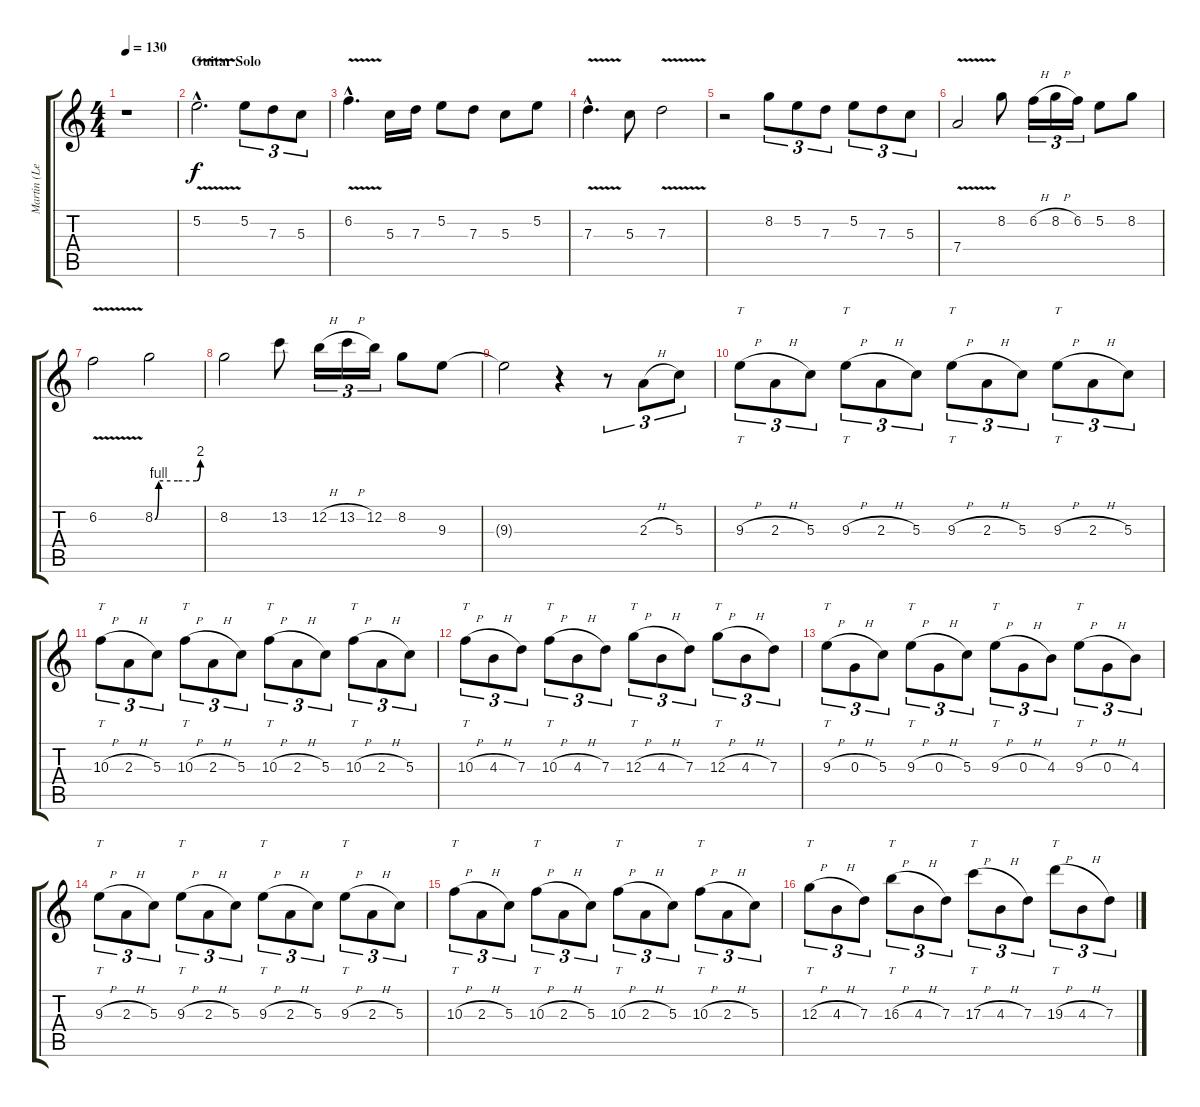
\track ("Martin (Lead Guitar)" "Martin (Le") {instrument overdrivenguitar}
\staff {score tabs}
\tuning (E4 B3 G3 D3 A2 E2) {hide}
\ts (4 4)
\tempo 130
\clef g2
\ks c
r.1{dy f volume 16 instrument overdrivenguitar} |
\section ("" "Guitar Solo")
5.2{v hac}.2{d} 5.2.8{tu (3 2)} 7.3.8{tu (3 2)} 5.3.8{tu (3 2)} |
6.2{v hac}.4{d} 5.3.16 7.3.16 5.2.8 7.3.8 5.3.8 5.2.8 |
7.3{v hac}.4{d} 5.3.8 7.3{v}.2 |
r.2 8.2.8{tu (3 2)} 5.2.8{tu (3 2)} 7.3.8{tu (3 2)} 5.2.8{tu (3 2)} 7.3.8{tu (3 2)} 5.3.8{tu (3 2)} |
7.4{v}.2 8.2.8 6.2{h}.16{tu (3 2)} 8.2{h}.16{tu (3 2)} 6.2.16{tu (3 2)} 5.2.8 8.2.8 |
6.2{v}.2 8.2{be (custom 0 0 5 4 30 4 55 4 60 8)}.2 |
8.2.2 13.2.8 12.2{h}.16{tu (3 2)} 13.2{h}.16{tu (3 2)} 12.2.16{tu (3 2)} 8.2.8 9.3.8 |
9.3{t}.2 r.4 r.8{tu (3 2)} 2.3{h}.8{tu (3 2)} 5.3.8{tu (3 2)} |
9.3{h}.8{tt tu (3 2)} 2.3{h}.8{tu (3 2)} 5.3.8{tu (3 2)} 9.3{h}.8{tt tu (3 2)} 2.3{h}.8{tu (3 2)} 5.3.8{tu (3 2)} 9.3{h}.8{tt tu (3 2)} 2.3{h}.8{tu (3 2)} 5.3.8{tu (3 2)} 9.3{h}.8{tt tu (3 2)} 2.3{h}.8{tu (3 2)} 5.3.8{tu (3 2)} |
10.3{h}.8{tt tu (3 2)} 2.3{h}.8{tu (3 2)} 5.3.8{tu (3 2)} 10.3{h}.8{tt tu (3 2)} 2.3{h}.8{tu (3 2)} 5.3.8{tu (3 2)} 10.3{h}.8{tt tu (3 2)} 2.3{h}.8{tu (3 2)} 5.3.8{tu (3 2)} 10.3{h}.8{tt tu (3 2)} 2.3{h}.8{tu (3 2)} 5.3.8{tu (3 2)} |
10.3{h}.8{tt tu (3 2)} 4.3{h}.8{tu (3 2)} 7.3.8{tu (3 2)} 10.3{h}.8{tt tu (3 2)} 4.3{h}.8{tu (3 2)} 7.3.8{tu (3 2)} 12.3{h}.8{tt tu (3 2)} 4.3{h}.8{tu (3 2)} 7.3.8{tu (3 2)} 12.3{h}.8{tt tu (3 2)} 4.3{h}.8{tu (3 2)} 7.3.8{tu (3 2)} |
9.3{h}.8{tt tu (3 2)} 0.3{h}.8{tu (3 2)} 5.3.8{tu (3 2)} 9.3{h}.8{tt tu (3 2)} 0.3{h}.8{tu (3 2)} 5.3.8{tu (3 2)} 9.3{h}.8{tt tu (3 2)} 0.3{h}.8{tu (3 2)} 4.3.8{tu (3 2)} 9.3{h}.8{tt tu (3 2)} 0.3{h}.8{tu (3 2)} 4.3.8{tu (3 2)} |
9.3{h}.8{tt tu (3 2)} 2.3{h}.8{tu (3 2)} 5.3.8{tu (3 2)} 9.3{h}.8{tt tu (3 2)} 2.3{h}.8{tu (3 2)} 5.3.8{tu (3 2)} 9.3{h}.8{tt tu (3 2)} 2.3{h}.8{tu (3 2)} 5.3.8{tu (3 2)} 9.3{h}.8{tt tu (3 2)} 2.3{h}.8{tu (3 2)} 5.3.8{tu (3 2)} |
10.3{h}.8{tt tu (3 2)} 2.3{h}.8{tu (3 2)} 5.3.8{tu (3 2)} 10.3{h}.8{tt tu (3 2)} 2.3{h}.8{tu (3 2)} 5.3.8{tu (3 2)} 10.3{h}.8{tt tu (3 2)} 2.3{h}.8{tu (3 2)} 5.3.8{tu (3 2)} 10.3{h}.8{tt tu (3 2)} 2.3{h}.8{tu (3 2)} 5.3.8{tu (3 2)} |
12.3{h}.8{tt tu (3 2)} 4.3{h}.8{tu (3 2)} 7.3.8{tu (3 2)} 16.3{h}.8{tt tu (3 2)} 4.3{h}.8{tu (3 2)} 7.3.8{tu (3 2)} 17.3{h}.8{tt tu (3 2)} 4.3{h}.8{tu (3 2)} 7.3.8{tu (3 2)} 19.3{h}.8{tt tu (3 2)} 4.3{h}.8{tu (3 2)} 7.3.8{tu (3 2)}
